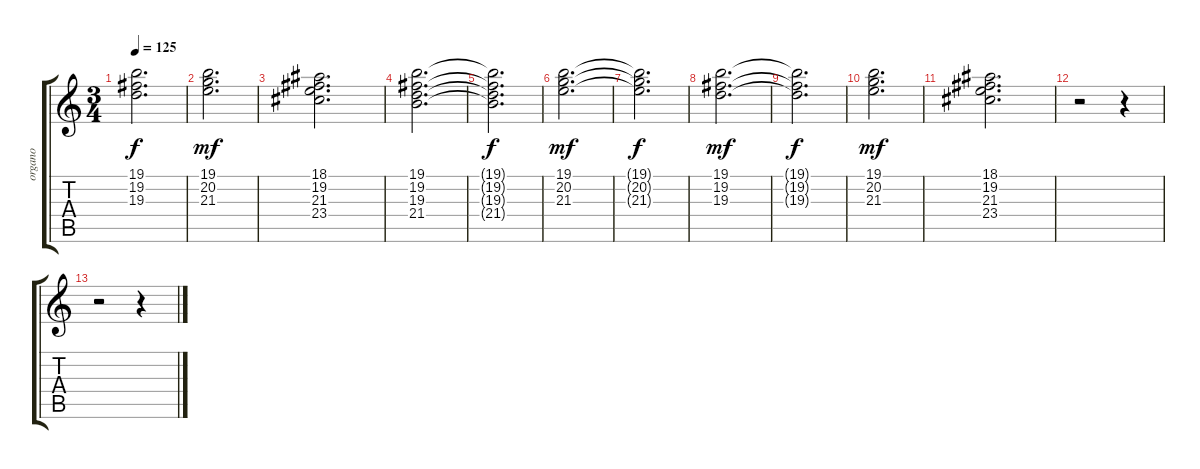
\track ("organo" "organo") {instrument rockorgan}
\staff {score tabs}
\tuning (E4 B3 G3 D3 A2 E2) {hide}
\ts (3 4)
\tempo 125
\clef g2
\ks c
(19.1{t} 19.2{t} 19.3{t}).2{d dy f} |
(19.1 20.2 21.3).2{d dy mf} |
(18.1 19.2 21.3 23.4).2{d} |
(19.1 19.2 19.3 21.4).2{d} |
(19.1{t} 19.2{t} 19.3{t} 21.4{t}).2{d dy f} |
(19.1 20.2 21.3).2{d dy mf} |
(19.1{t} 20.2{t} 21.3{t}).2{d dy f} |
(19.1 19.2 19.3).2{d dy mf} |
(19.1{t} 19.2{t} 19.3{t}).2{d dy f} |
(19.1 20.2 21.3).2{d dy mf} |
(18.1 19.2 21.3 23.4).2{d} |
r.2 r.4 |
r.2 r.4
